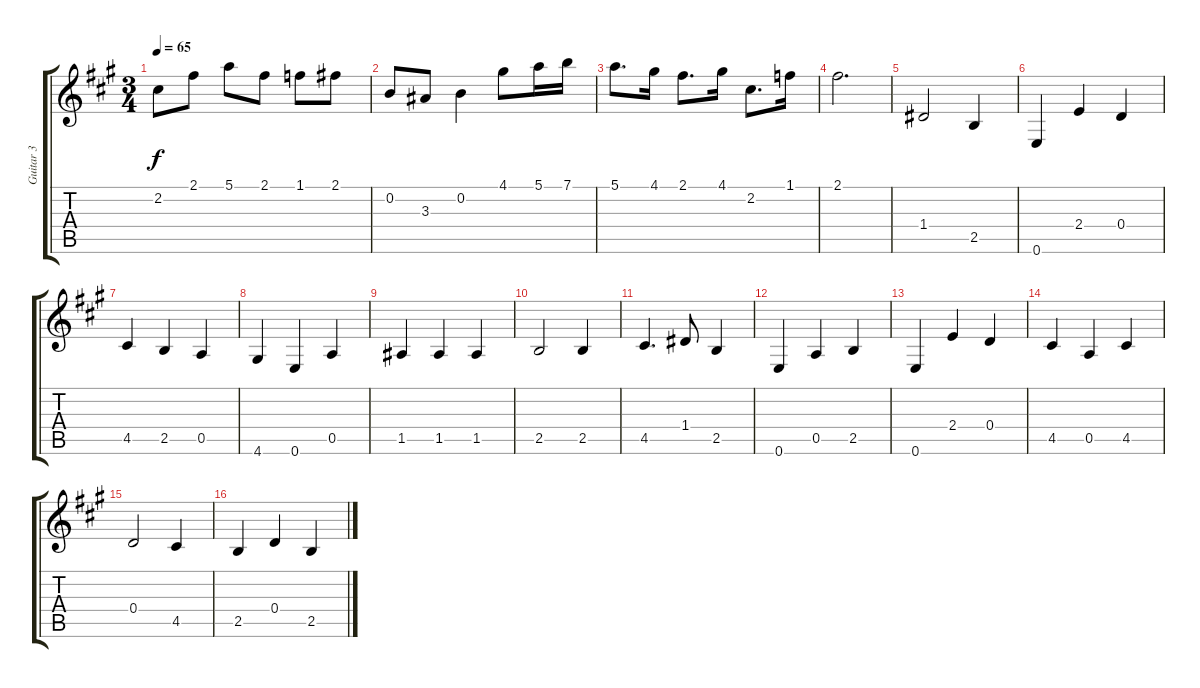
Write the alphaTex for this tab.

\track ("Guitar 3" "Guitar 3") {instrument acousticguitarnylon}
\staff {score tabs}
\tuning (E4 B3 G3 D3 A2 E2) {hide}
\ts (3 4)
\tempo 65
\clef g2
\ks a
2.2.8{dy f} 2.1.8 5.1.8 2.1.8 1.1.8 2.1.8 |
0.2.8 3.3.8 0.2.4 4.1.8 5.1.16 7.1.16 |
5.1.8{d} 4.1.16 2.1.8{d} 4.1.16 2.2.8{d} 1.1.16 |
2.1.2{d} |
1.4.2 2.5.4 |
0.6.4 2.4.4 0.4.4 |
4.5.4 2.5.4 0.5.4 |
4.6.4 0.6.4 0.5.4 |
1.5.4 1.5.4 1.5.4 |
2.5.2 2.5.4 |
4.5.4{d} 1.4.8 2.5.4 |
0.6.4 0.5.4 2.5.4 |
0.6.4 2.4.4 0.4.4 |
4.5.4 0.5.4 4.5.4 |
0.4.2 4.5.4 |
2.5.4 0.4.4 2.5.4
